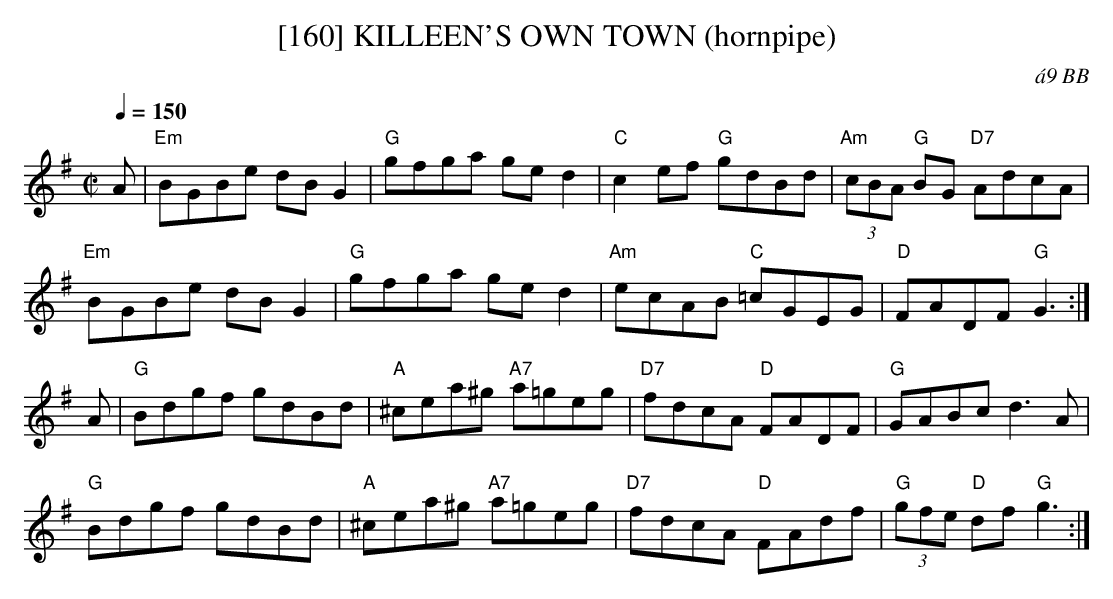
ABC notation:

X:1
T:[160] KILLEEN'S OWN TOWN (hornpipe)
C:\'a9 BB
M:C|
Q:1/4=150
L:1/8
K:G
A|"Em"BGBe dB G2|"G"gfga ge d2|"C"c2ef "G"gdBd|"Am"(3cBA "G"BG "D7"AdcA|
"Em"BGBe dB G2|"G"gfga ge d2|"Am"ecAB "C"=cGEG|"D"FADF "G"G3 :|
A|"G"Bdgf gdBd|"A"^cea^g "A7"a=geg|"D7"fdcA "D"FADF|"G"GABc d3 A|
"G"Bdgf gdBd|"A"^cea^g "A7"a=geg|"D7"fdcA "D"FAdf|"G"(3gfe "D"df "G"g3 :|
